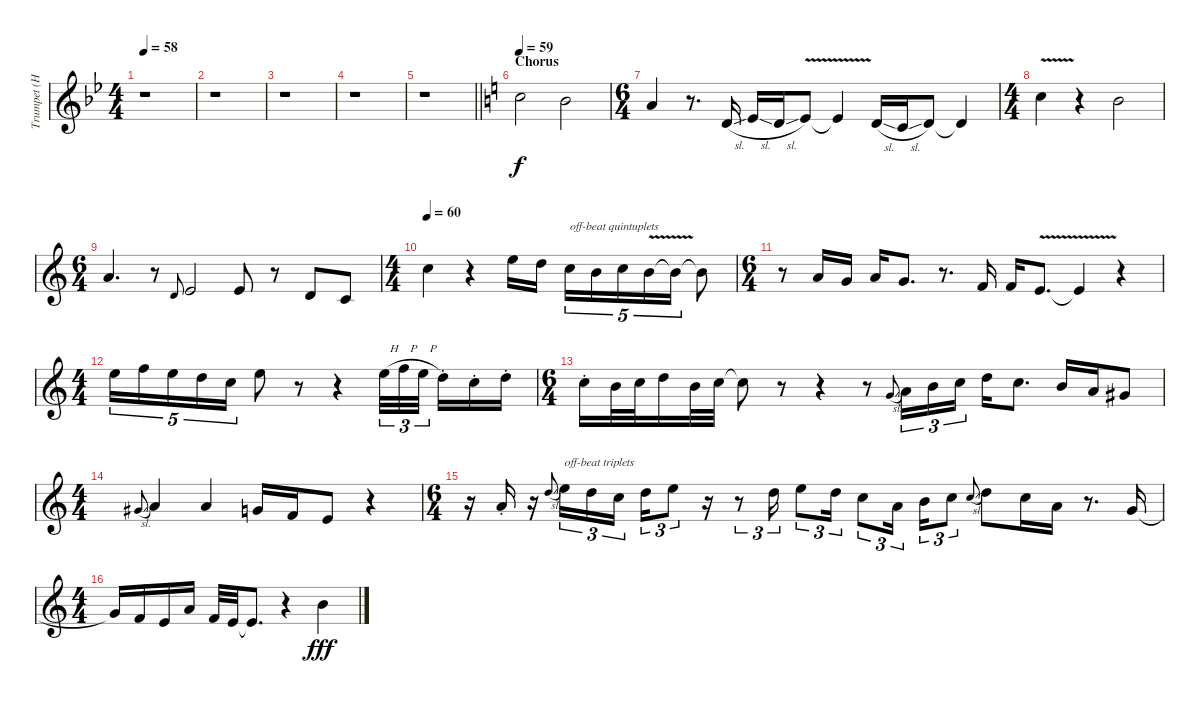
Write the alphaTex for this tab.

\track ("Trumpet (Humphrey Lyttelton)" "Trumpet (H") {instrument trumpet}
\staff {score}
\tuning (E4 B3 G3 D3 A2 E2) {hide}
\ts (4 4)
\tempo 58
\clef g2
\ks gminor
r.1{dy f} |
r.1 |
r.1 |
r.1 |
\barLineRight lightlight
r.1 |
\section ("" "Chorus")
\tempo 59
\ks aminor
8.1.2 7.1.2 |
\ts (6 4)
5.1.4 r.8{d} 3.2{sl}.16{beam split} 5.2{sl}.16 3.2{sl}.16 5.2{v}.8 5.2{t}.4 7.3{sl}.16 5.3{sl}.16 7.3.8 7.3{t}.4 |
\ts (4 4)
8.1{v}.4 r.4 7.1.2 |
\ts (6 4)
5.1.4{d} r.8 3.2.8{gr onbeat} 5.2.2 5.2.8 r.8 7.3.8 5.3.8 |
\ts (4 4)
\tempo 60
13.2.4 r.4 12.1.16 10.1.16{beam split} 13.2.16{tu (5 4) txt "off-beat quintuplets" beam merge} 12.2.16{tu (5 4) beam merge} 13.2.16{tu (5 4) beam merge} 12.2{v}.16{tu (5 4) beam merge} 12.2{t}.16{tu (5 4)} 12.2{t}.8 |
\ts (6 4)
r.8 10.2.16 8.2.16{beam split} 10.2.16 8.2.8{d} r.8{d} 6.2.16 6.2.16 5.2{v}.8{d} 5.2{t}.4 r.4 |
\ts (4 4)
12.1.16{tu (5 4)} 13.1.16{tu (5 4)} 12.1.16{tu (5 4)} 10.1.16{tu (5 4) beam merge} 8.1.16{tu (5 4) beam split} 12.1.8 r.8 r.4 12.1{h}.32{tu (3 2)} 13.1{h}.32{tu (3 2)} 12.1{h}.32{tu (3 2) beam splitsecondary} 10.1{st}.16 8.1{st}.16 10.1{st}.16 |
\ts (6 4)
8.1{st}.16 7.1.32 8.1.32 10.1.16 7.1.32 8.1.32{beam split} 8.1{t}.8 r.8 r.4 r.8 8.2{sl}.8{gr onbeat} 10.2.16{tu (3 2)} 12.2.16{tu (3 2)} 13.2.16{tu (3 2) beam split} 10.1.16 13.2.8{d beam split} 12.2.16 10.2.16 9.2.8 |
\ts (4 4)
9.2{sl}.8{gr onbeat} 10.2.4 10.2.4 8.2.16 10.3.16 9.3.8 r.4 |
\ts (6 4)
r.16 10.2{st}.16 r.16 10.1{sl}.8{gr onbeat} 12.1.16{tu (3 2) txt "off-beat triplets"} 10.1.16{tu (3 2)} 8.1.16{tu (3 2) beam splitsecondary} 10.1.16{tu (3 2)} 12.1.8{tu (3 2)} r.16 r.8{tu (3 2)} 10.1.16{tu (3 2)} 12.1.8{tu (3 2)} 10.1.16{tu (3 2)} 8.1.8{tu (3 2)} 10.2.16{tu (3 2) beam splitsecondary} 7.1.16{tu (3 2)} 8.1.8{tu (3 2)} 8.1{sl}.8{gr onbeat beam split} 10.1.8 8.1.16 10.2.16 r.8{d} 12.3.16 |
\ts (4 4)
12.3{t}.16 10.3.16 9.3.16 10.2.16 10.3.32 9.3.32 9.3{t}.8{d} r.4 12.2.4{dy fff}
